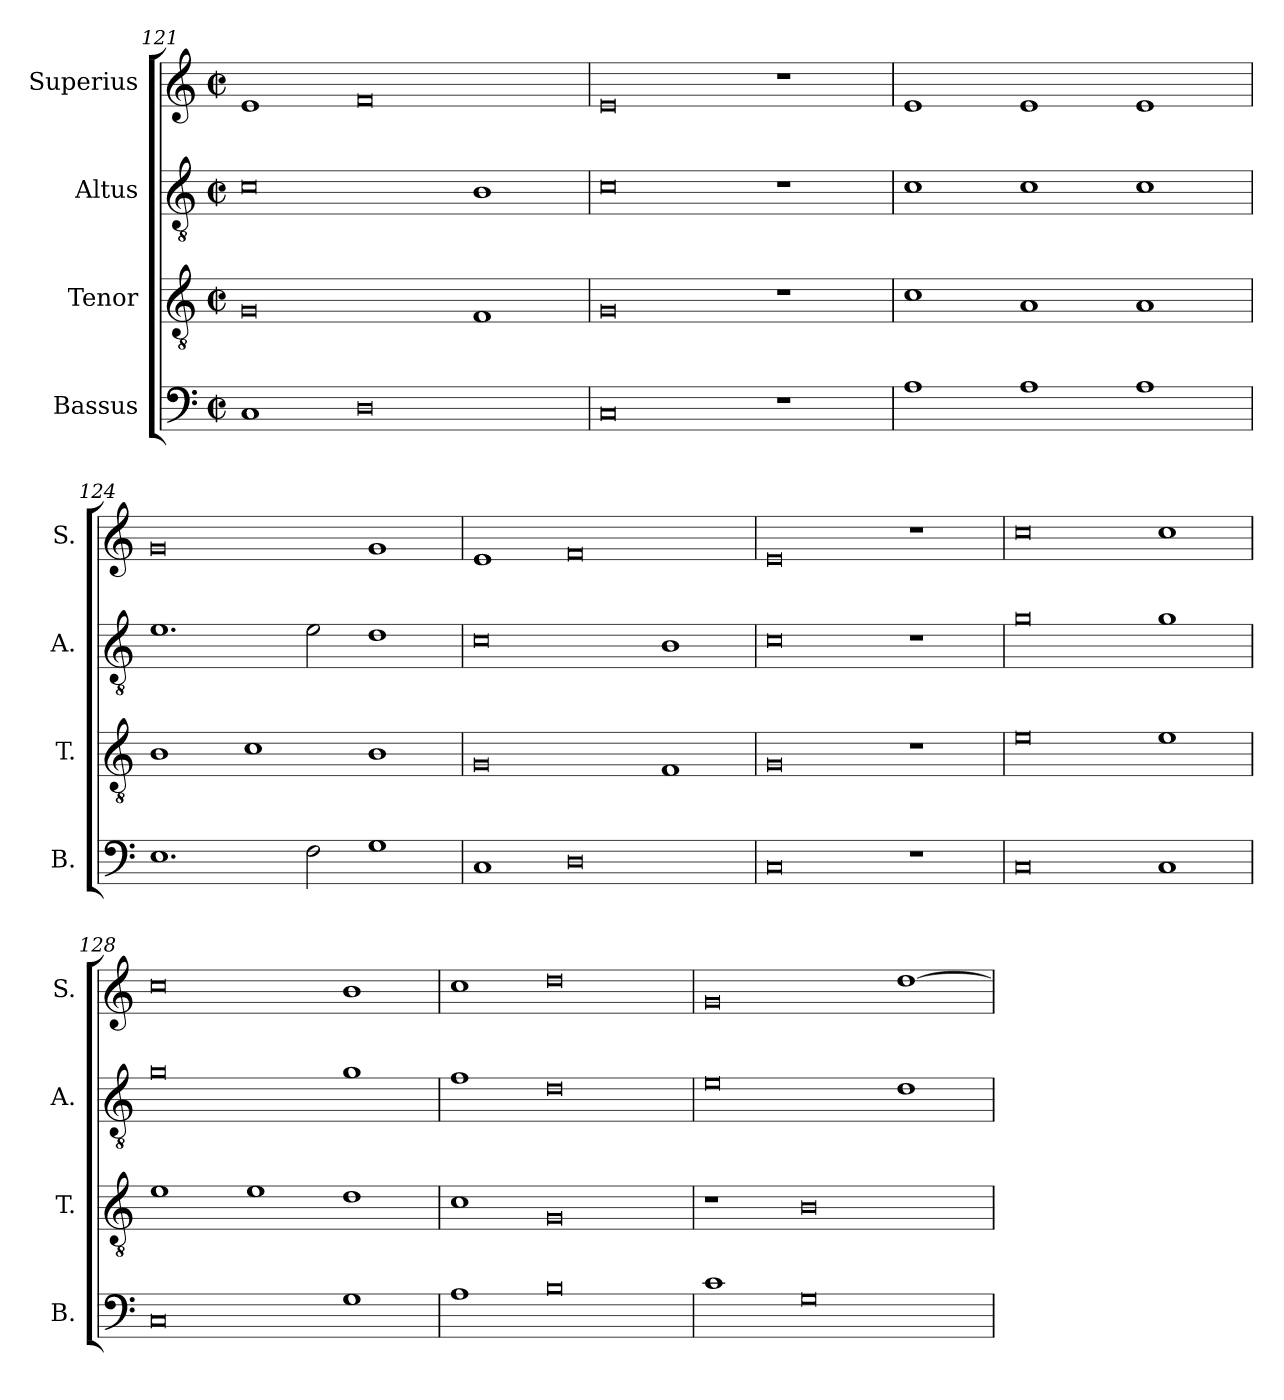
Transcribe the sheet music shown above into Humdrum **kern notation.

**kern	**kern	**kern	**kern
*part4	*part3	*part2	*part1
*staff4	*staff3	*staff2	*staff1
*I"Bassus	*I"Tenor	*I"Altus	*I"Superius
*I'B.	*I'T.	*I'A.	*I'S.
!!LO:LB:g=z
*clefF4	*clefGv2	*clefGv2	*clefG2
*	*ITrd7c12	*ITrd7c12	*
*k[]	*k[]	*k[]	*k[]
*C:	*C:	*C:	*C:
*M2/2	*M2/2	*M2/2	*M2/2
*met(c|)	*met(c|)	*met(c|)	*met(c|)
=121	=121	=121	=121
1Ci	0GGi	0Ci	1ei
0Di	.	.	0fi
.	1FFi	1BBi	.
=122	=122	=122	=122
0Ci	0GGi	0Ci	0ei
1r	1r	1r	1r
=123	=123	=123	=123
1Ai	1Ci	1Ci	1ei
1Ai	1AAi	1Ci	1ei
1Ai	1AAi	1Ci	1ei
=124	=124	=124	=124
1.Ei	1BBi	1.Ei	0gi
.	1Ci	.	.
2Fi\	.	2Ei\	.
1Gi	1BBi	1Di	1gi
=125	=125	=125	=125
1Ci	0GGi	0Ci	1ei
0Di	.	.	0fi
.	1FFi	1BBi	.
!!LO:PB:g=z
=126	=126	=126	=126
0Ci	0GGi	0Ci	0ei
1r	1r	1r	1r
=127	=127	=127	=127
0Ci	0Ei	0Gi	0cci
1Ci	1Ei	1Gi	1cci
=128	=128	=128	=128
0Ci	1Ei	0Gi	0cci
.	1Ei	.	.
1Gi	1Di	1Gi	1bi
=129	=129	=129	=129
1Ai	1Ci	1Fi	1cci
0Bi	0GGi	0Di	0ddi
=130	=130	=130	=130
1ci	1r	0Ei	0gi
0Gi	0BBi	.	.
.	.	1Di	[>1ddi
=	=	=	=
*-	*-	*-	*-
